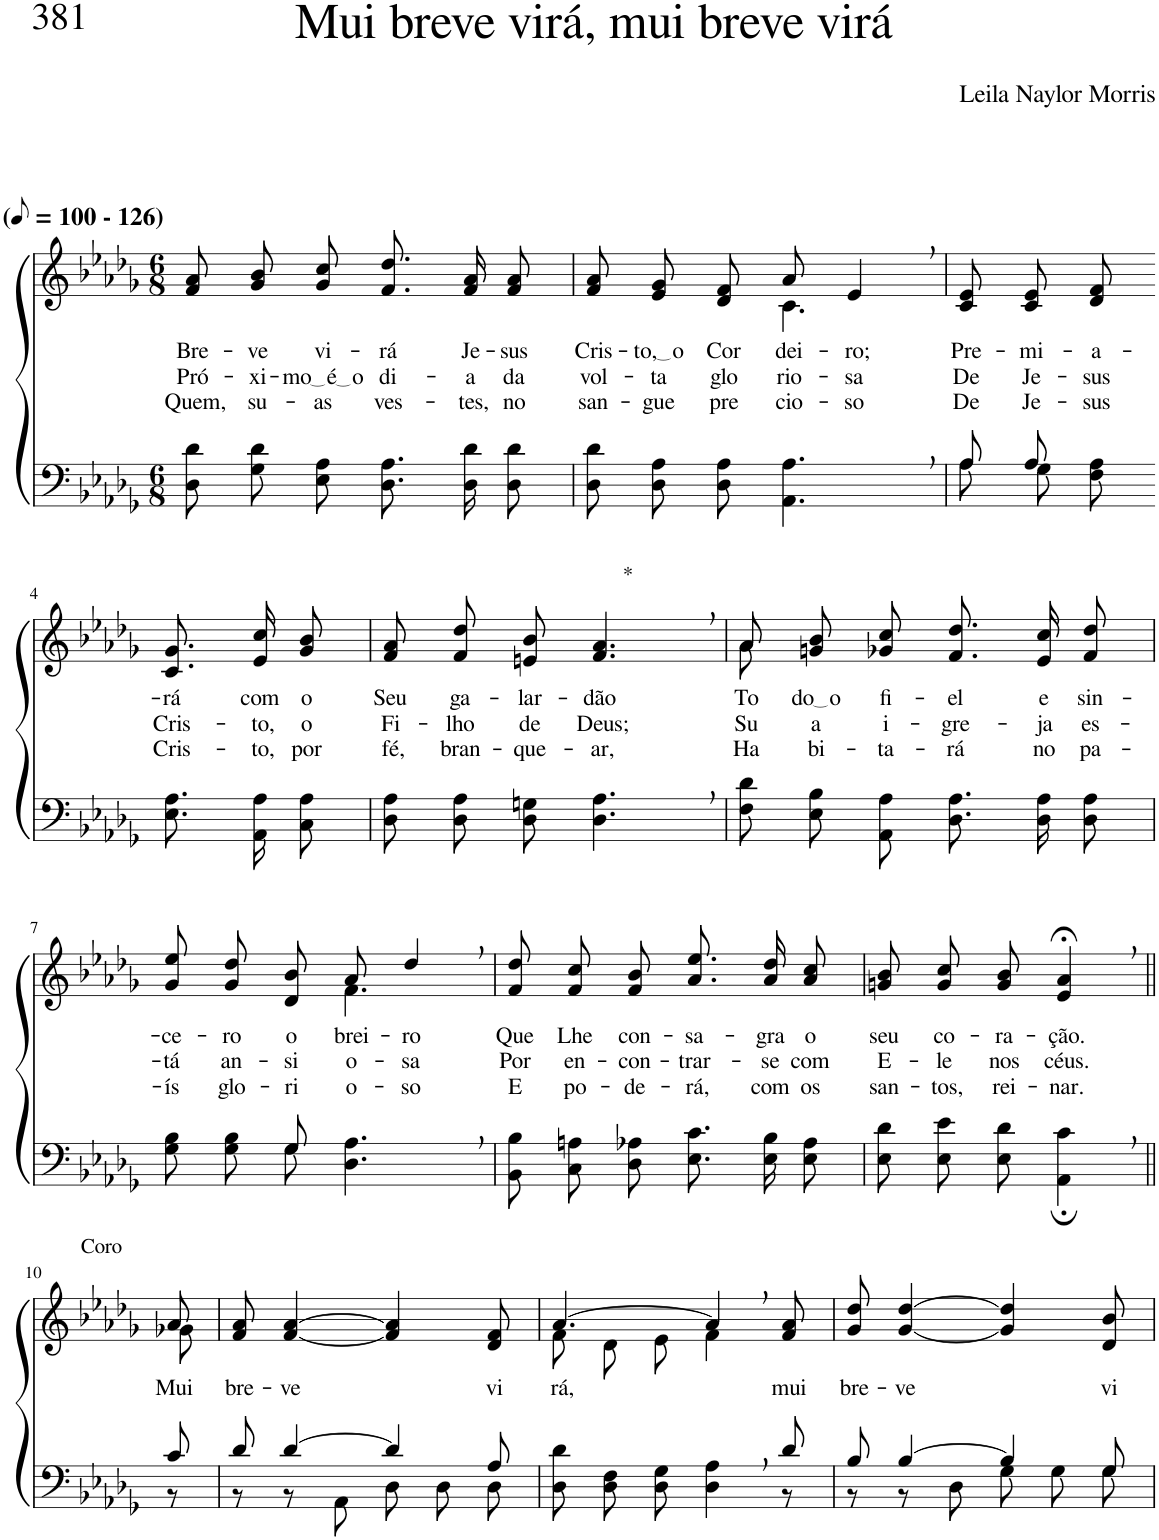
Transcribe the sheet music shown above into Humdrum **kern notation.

**kern	**kern	**text	**text	**text
*part2	*part1	*part1	*part1	*part1
*staff2	*staff1	*staff1	*staff1	*staff1
*I"Parte III e IV	*I"Parte I e II	*	*	*
*clefF4	*clefG2	*	*	*
*k[b-e-a-d-g-]	*k[b-e-a-d-g-]	*	*	*
*M6/8	*M6/8	*	*	*
*MM50	*MM50	*	*	*
=1	=1	=1	=1	=1
!	!LO:TX:a:B:t=(	!	!	!
!	!LO:TX:a:B:t=- 126)	!	!	!
!	!	!LO:LY:b	!LO:LY:b	!LO:LY:b
8D-\ 8d-\L	8f/ 8a-/L	Bre-	Pró-	Quem,
!	!	!LO:LY:b	!LO:LY:b	!LO:LY:b
8G-\ 8d-\	8g-/ 8b-/	-ve	-xi-	su-
!	!	!LO:LY:b	!LO:LY:b	!LO:LY:b
8E-\ 8A-\J	8g-/ 8cc/J	vi-	mo é o	-as
!	!	!LO:LY:b	!LO:LY:b	!LO:LY:b
8.D-\ 8.A-\L	8.f/ 8.dd-/L	-rá	di-	ves-
!	!	!LO:LY:b	!LO:LY:b	!LO:LY:b
16D-\ 16d-\K	16f/ 16a-/K	Je-	-a	-tes,
!	!	!LO:LY:b	!LO:LY:b	!LO:LY:b
8D-\ 8d-\J	8f/ 8a-/J	-sus	da	no
=2	=2	=2	=2	=2
!	!	!LO:LY:b	!LO:LY:b	!LO:LY:b
*	*^	*	*	*
8D-\ 8d-\L	8f/ 8a-/L	4.ryy	Cris-	vol-	san-
!	!	!	!LO:LY:b	!LO:LY:b	!LO:LY:b
8D-\ 8A-\	8e-/ 8g-/	.	to, o	-ta	-gue
!	!	!	!LO:LY:b	!LO:LY:b	!LO:LY:b
8D-\ 8A-\J	8d-/ 8f/J	.	Cor-	glo-	pre-
!	!	!	!LO:LY:b	!LO:LY:b	!LO:LY:b
4.AA-\, 4.A-\,	8a-/	4.c\	-dei-	-rio-	-cio-
!	!	!	!LO:LY:b	!LO:LY:b	!LO:LY:b
.	4e-,/	.	-ro;	-sa	-so
*	*v	*v	*	*	*
=3	=3	=3	=3	=3
*^	*	*	*	*
!	!	!	!LO:LY:b	!LO:LY:b	!LO:LY:b
8A-/L	8A-\L	8c/ 8e-/L	Pre-	De	De
!	!	!	!LO:LY:b	!LO:LY:b	!LO:LY:b
8A-/J	8G-\	8c/ 8e-/	-mi-	Je-	Je-
!	!	!	!LO:LY:b	!LO:LY:b	!LO:LY:b
8ryy	8F\ 8A-\J	8d-/ 8f/J	-a-	-sus	-sus
!!LO:LB:g=z
=4-	=4-	=4-	=4-	=4-	=4-
!	!	!	!LO:LY:b	!LO:LY:b	!LO:LY:b
*v	*v	*	*	*	*
8.E-\ 8.A-\L	8.c/ 8.g-/L	-rá	Cris-	Cris-
!	!	!LO:LY:b	!LO:LY:b	!LO:LY:b
16AA-\ 16A-\K	16e-/ 16cc/K	com	-to,	-to,
!	!	!LO:LY:b	!LO:LY:b	!LO:LY:b
8C\ 8A-\J	8g-/ 8b-/J	o	o	por
=5	=5	=5	=5	=5
!	!	!LO:LY:b	!LO:LY:b	!LO:LY:b
8D-\ 8A-\L	8f/ 8a-/L	Seu	Fi-	fé,
!	!	!LO:LY:b	!LO:LY:b	!LO:LY:b
8D-\ 8A-\	8f/ 8dd-/	ga-	-lho	bran-
!	!	!LO:LY:b	!LO:LY:b	!LO:LY:b
8D-\ 8Gn\J	8en/ 8b-/J	-lar-	de	-que-
!	!LO:TX:a:t=*	!	!	!
!	!	!LO:LY:b	!LO:LY:b	!LO:LY:b
4.D-\, 4.A-\,	4.f/, 4.a-/,	-dão	Deus;	-ar,
=6	=6	=6	=6	=6
*	*^	*	*	*
!	!	!	!LO:LY:b	!LO:LY:b	!LO:LY:b
8F\ 8d-\L	8a-\L	8a-\	To-	Su-	Ha-
!	!	!	!LO:LY:b	!LO:LY:b	!LO:LY:b
8E-\ 8B-\	8gn\ 8b-\	2ryy	do o	-a	-bi-
!	!	!	!LO:LY:b	!LO:LY:b	!LO:LY:b
8AA-\ 8A-\J	8g-X\ 8cc\J	.	fi-	i-	-ta-
!	!	!	!LO:LY:b	!LO:LY:b	!LO:LY:b
8.D-\ 8.A-\L	8.f/ 8.dd-/L	.	-el	-gre-	-rá
!	!	!	!LO:LY:b	!LO:LY:b	!LO:LY:b
16D-\ 16A-\K	16e-/ 16cc/K	.	e	-ja	no
!	!	!	!LO:LY:b	!LO:LY:b	!LO:LY:b
8D-\ 8A-\J	8f/ 8dd-/J	8ryy	sin-	es-	pa-
!!LO:LB:g=z	!!
=7	=7	=7	=7	=7	=7
*^	*	*	*	*	*
!	!	!	!	!LO:LY:b	!LO:LY:b	!LO:LY:b
8G-\ 8B-\L	4ryy	8g-/ 8ee-/L	4.ryy	-ce-	-tá	-ís
!	!	!	!	!LO:LY:b	!LO:LY:b	!LO:LY:b
8G-\ 8B-\	.	8g-/ 8dd-/	.	-ro	an-	glo-
!	!	!	!	!LO:LY:b	!LO:LY:b	!LO:LY:b
8G-\J	8G-/	8d-/ 8b-/J	.	o-	-si-	-ri-
!	!	!	!	!LO:LY:b	!LO:LY:b	!LO:LY:b
4.D-\, 4.A-\,	4.ryy	8a-/	4.f\	-brei-	-o-	-o-
!	!	!	!	!LO:LY:b	!LO:LY:b	!LO:LY:b
.	.	4dd-,/	.	-ro	-sa	-so
*v	*v	*	*	*	*	*
*	*v	*v	*	*	*
=8	=8	=8	=8	=8
!	!	!LO:LY:b	!LO:LY:b	!LO:LY:b
8BB-\ 8B-\L	8f/ 8dd-/L	Que	Por	E
!	!	!LO:LY:b	!LO:LY:b	!LO:LY:b
8C\ 8An\	8f/ 8cc/	Lhe	en-	po-
!	!	!LO:LY:b	!LO:LY:b	!LO:LY:b
8D-\ 8A-X\J	8f/ 8b-/J	con-	-con-	-de-
!	!	!LO:LY:b	!LO:LY:b	!LO:LY:b
8.E-\ 8.c\L	8.a-\ 8.ee-\L	-sa-	-trar-	-rá,
!	!	!LO:LY:b	!LO:LY:b	!LO:LY:b
16E-\ 16B-\K	16a-\ 16dd-\K	-gra	-se	com
!	!	!LO:LY:b	!LO:LY:b	!LO:LY:b
8E-\ 8A-\J	8a-\ 8cc\J	o	com	os
=9	=9	=9	=9	=9
!	!	!LO:LY:b	!LO:LY:b	!LO:LY:b
8E-\ 8d-\L	8gn/ 8b-/L	seu	E-	san-
!	!	!LO:LY:b	!LO:LY:b	!LO:LY:b
8E-\ 8e-\	8g/ 8cc/	co-	-le	-tos,
!	!	!LO:LY:b	!LO:LY:b	!LO:LY:b
8E-\ 8d-\J	8g/ 8b-/J	-ra-	nos	rei-
!	!	!LO:LY:b	!LO:LY:b	!LO:LY:b
4AA-\;, 4c\;,	4e-/;<, 4a-/;<,	-ção.	céus.	-nar.
!!LO:LB:g=z
=10||	=10||	=10||	=10||	=10||
*^	*^	*	*	*
!	!	!LO:TX:a:t=Coro	!	!	!	!
!	!	!	!	!LO:LY:b	!	!
8c/	8r	8a-/	8g-X\	Mui	.	.
=11	=11	=11	=11	=11	=11	=11
!	!	!	!	!LO:LY:b	!	!
*	*	*v	*v	*	*	*
8d-/	8r	8f/ 8a-/	bre-	.	.
!	!	!	!LO:LY:b	!	!
[4d-/	8r	[4f/ [4a-/	-ve	.	.
.	8AA-\	.	.	.	.
4d-/]	8D-\L	4f/] 4a-/]	.	.	.
.	8D-\	.	.	.	.
!	!	!	!LO:LY:b	!	!
8A-/	8D-\J	8d-/ 8f/	vi-	.	.
=12	=12	=12	=12	=12	=12
*	*	*^	*	*	*
!	!	!	!	!LO:LY:b	!	!
2ryy	8D-\ 8d-\L	[4.a-/	8f\L	-rá,	.	.
.	8D-\ 8F\	.	8d-\J	.	.	.
.	8D-\ 8G-\J	.	8e-\	.	.	.
.	4D-\ 4A-\	4a-,/]	4f\	.	.	.
8ryy	.	.	.	.	.	.
!	!	!	!	!LO:LY:b	!	!
8d-/	8r	8f/ 8a-/	8ryy	mui	.	.
=13	=13	=13	=13	=13	=13	=13
!	!	!	!	!LO:LY:b	!	!
*	*	*v	*v	*	*	*
8B-/	8r	8g-/ 8dd-/	bre-	.	.
!	!	!	!LO:LY:b	!	!
[4B-/	8r	[4g-/ [4dd-/	-ve	.	.
.	8D-\	.	.	.	.
4B-/]	8G-\L	4g-/] 4dd-/]	.	.	.
.	8G-\	.	.	.	.
!	!	!	!LO:LY:b	!	!
8G-/	8G-\J	8d-/ 8b-/	-vi-	.	.
*v	*v	*	*	*	*
=	=	=	=	=
*-	*-	*-	*-	*-
